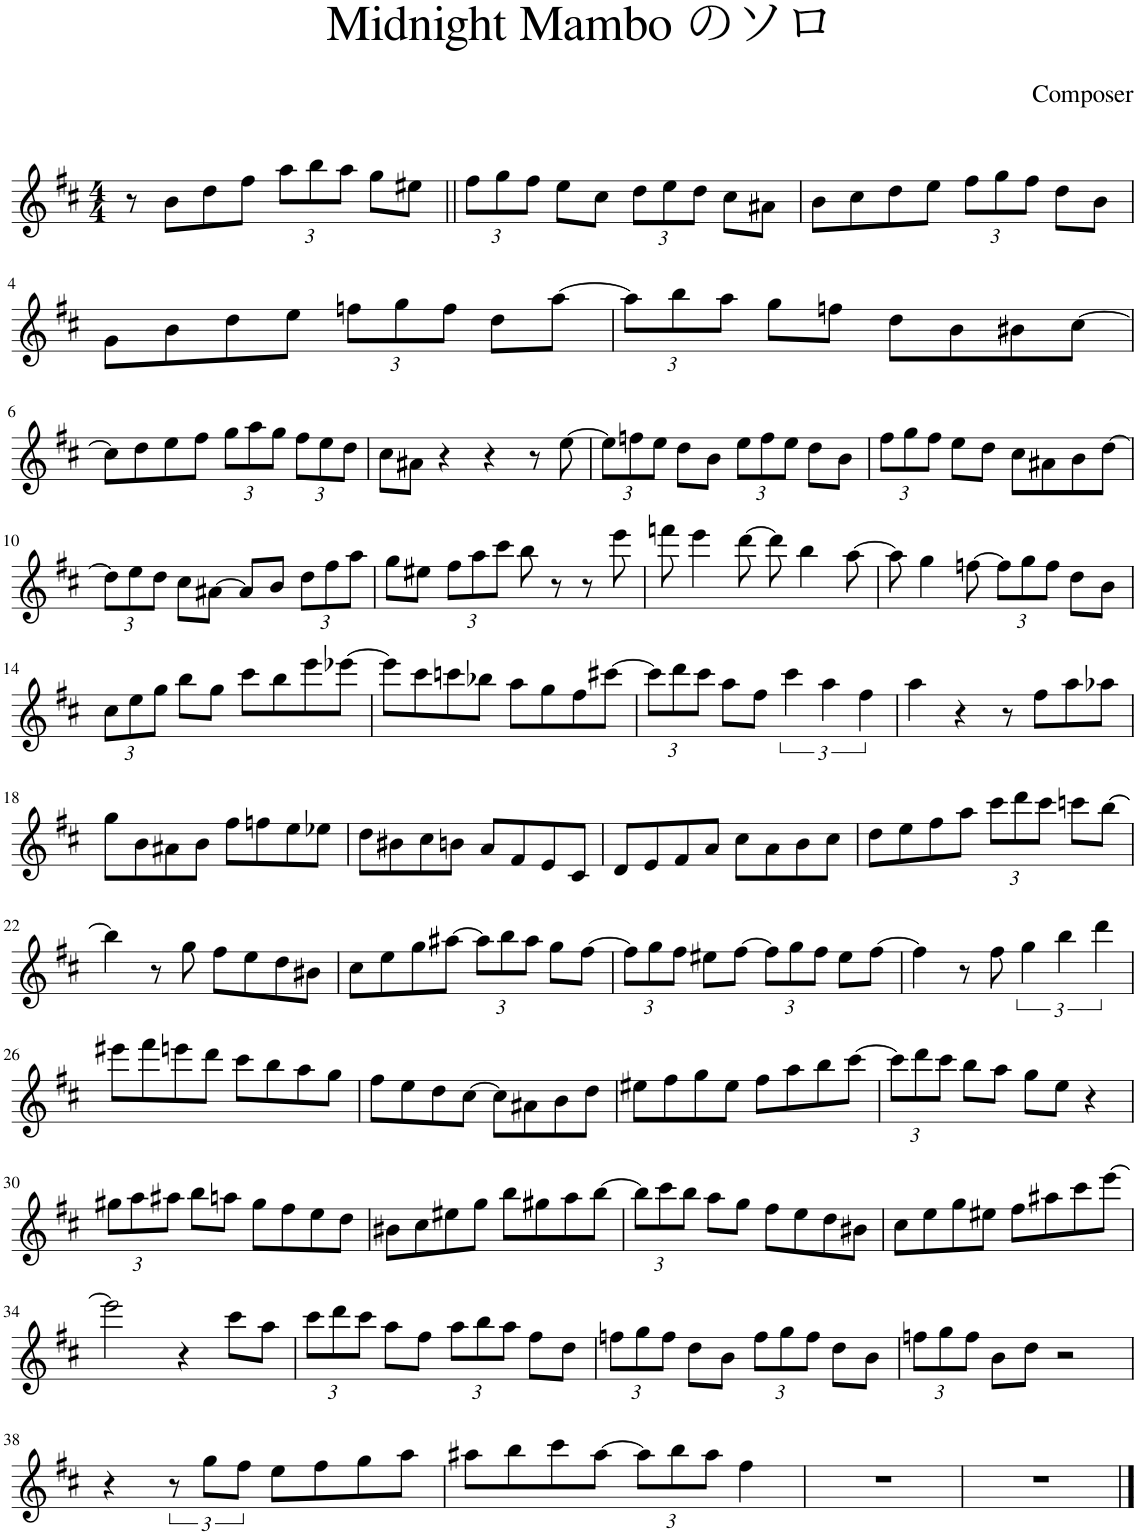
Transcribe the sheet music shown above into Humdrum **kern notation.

**kern
*part1
*staff1
*I"Baritone Saxophone
*I'Bar. Sax.
*clefG2
*Trd12c21
*k[f#c#]
*M4/4
=1
8r
8b\L
8dd\
8ff#\J
*Xbrackettup
12aa\L
12bb\
12aa\J
8gg\L
8ee#X\J
=2||
12ff#\L
12gg\
12ff#\J
8ee\L
8cc#\J
12dd\L
12ee\
12dd\J
8cc#\L
8a#X\J
=3
8b\L
8cc#\
8dd\
8ee\J
12ff#\L
12gg\
12ff#\J
8dd\L
8b\J
!!LO:LB:g=z
=4
8g\L
8b\
8dd\
8ee\J
12ffn\L
12gg\
12ff\J
8dd\L
[8aa\J
=5
12aa\L]
12bb\
12aa\J
8gg\L
8ffn\J
8dd\L
8b\
8b#X\
[8cc#\J
!!LO:LB:g=z
=6
8cc#\L]
8dd\
8ee\
8ff#\J
12gg\L
12aa\
12gg\J
12ff#\L
12ee\
12dd\J
=7
8cc#\L
8a#X\J
4r
4r
8r
[8ee\
=8
12ee\L]
12ffn\
12ee\J
8dd\L
8b\J
12ee\L
12ff\
12ee\J
8dd\L
8b\J
=9
12ff#\L
12gg\
12ff#\J
8ee\L
8dd\J
8cc#\L
8a#X\
8b\
[8dd\J
!!LO:LB:g=z
=10
12dd\L]
12ee\
12dd\J
8cc#\L
[8a#X\J
8a#/L]
8b/J
12dd\L
12ff#\
12aa\J
=11
8gg\L
8ee#X\J
12ff#\L
12aa\
12ccc#\J
8bb\
8r
8r
8eee\
=12
8fffn\
4eee\
[8ddd\
8ddd\]
4bb\
[8aa\
=13
8aa\]
4gg\
[8ffn\
12ff\L]
12gg\
12ff\J
8dd\L
8b\J
!!LO:LB:g=z
=14
12cc#\L
12ee\
12gg\J
8bb\L
8gg\J
8ccc#\L
8bb\
8eee\
[8eee-X\J
=15
8eee-\L]
8ccc#\
8cccn\
8bb-X\J
8aa\L
8gg\
8ff#\
[8ccc#X\J
=16
12ccc#\L]
12ddd\
12ccc#\J
8aa\L
8ff#\J
*brackettup
6ccc#\
6aa\
6ff#\
=17
4aa\
4r
8r
8ff#\L
8aa\
8aa-X\J
!!LO:LB:g=z
=18
8gg\L
8b\
8a#X\
8b\J
8ff#\L
8ffn\
8ee\
8ee-X\J
=19
8dd\L
8b#X\
8cc#\
8bn\J
8a/L
8f#/
8e/
8c#/J
=20
8d/L
8e/
8f#/
8a/J
8cc#\L
8a\
8b\
8cc#\J
=21
8dd\L
8ee\
8ff#\
8aa\J
*Xbrackettup
12ccc#\L
12ddd\
12ccc#\J
8cccn\L
[8bb\J
!!LO:LB:g=z
=22
4bb\]
8r
8gg\
8ff#\L
8ee\
8dd\
8b#X\J
=23
8cc#\L
8ee\
8gg\
[8aa#X\J
12aa#\L]
12bb\
12aa#\J
8gg\L
[8ff#\J
=24
12ff#\L]
12gg\
12ff#\J
8ee#X\L
[8ff#\J
12ff#\L]
12gg\
12ff#\J
8ee#\L
[8ff#\J
=25
4ff#\]
8r
8ff#\
*brackettup
6gg\
6bb\
6ddd\
!!LO:LB:g=z
=26
8eee#X\L
8fff#\
8eeen\
8ddd\J
8ccc#\L
8bb\
8aa\
8gg\J
=27
8ff#\L
8ee\
8dd\
[8cc#\J
8cc#\L]
8a#X\
8b\
8dd\J
=28
8ee#X\L
8ff#\
8gg\
8ee#\J
8ff#\L
8aa\
8bb\
[8ccc#\J
=29
*Xbrackettup
12ccc#\L]
12ddd\
12ccc#\J
8bb\L
8aa\J
8gg\L
8ee\J
4r
!!LO:LB:g=z
=30
12gg#X\L
12aa\
12aa#X\J
8bb\L
8aan\J
8gg#\L
8ff#\
8ee\
8dd\J
=31
8b#X\L
8cc#\
8ee#X\
8gg\J
8bb\L
8gg#X\
8aa\
[8bb\J
=32
12bb\L]
12ccc#\
12bb\J
8aa\L
8gg\J
8ff#\L
8ee\
8dd\
8b#X\J
=33
8cc#\L
8ee\
8gg\
8ee#X\J
8ff#\L
8aa#X\
8ccc#\
[8eee\J
!!LO:LB:g=z
=34
2eee\]
4r
8ccc#\L
8aa\J
=35
12ccc#\L
12ddd\
12ccc#\J
8aa\L
8ff#\J
12aa\L
12bb\
12aa\J
8ff#\L
8dd\J
=36
12ffn\L
12gg\
12ff\J
8dd\L
8b\J
12ff\L
12gg\
12ff\J
8dd\L
8b\J
=37
12ffn\L
12gg\
12ff\J
8b\L
8dd\J
2r
!!LO:LB:g=z
=38
4r
*brackettup
12r
12gg\L
12ff#\J
8ee\L
8ff#\
8gg\
8aa\J
=39
8aa#X\L
8bb\
8ccc#\
[8aa#\J
*Xbrackettup
12aa#\L]
12bb\
12aa#\J
4ff#\
=40
1r
=41
1r
==
*-
